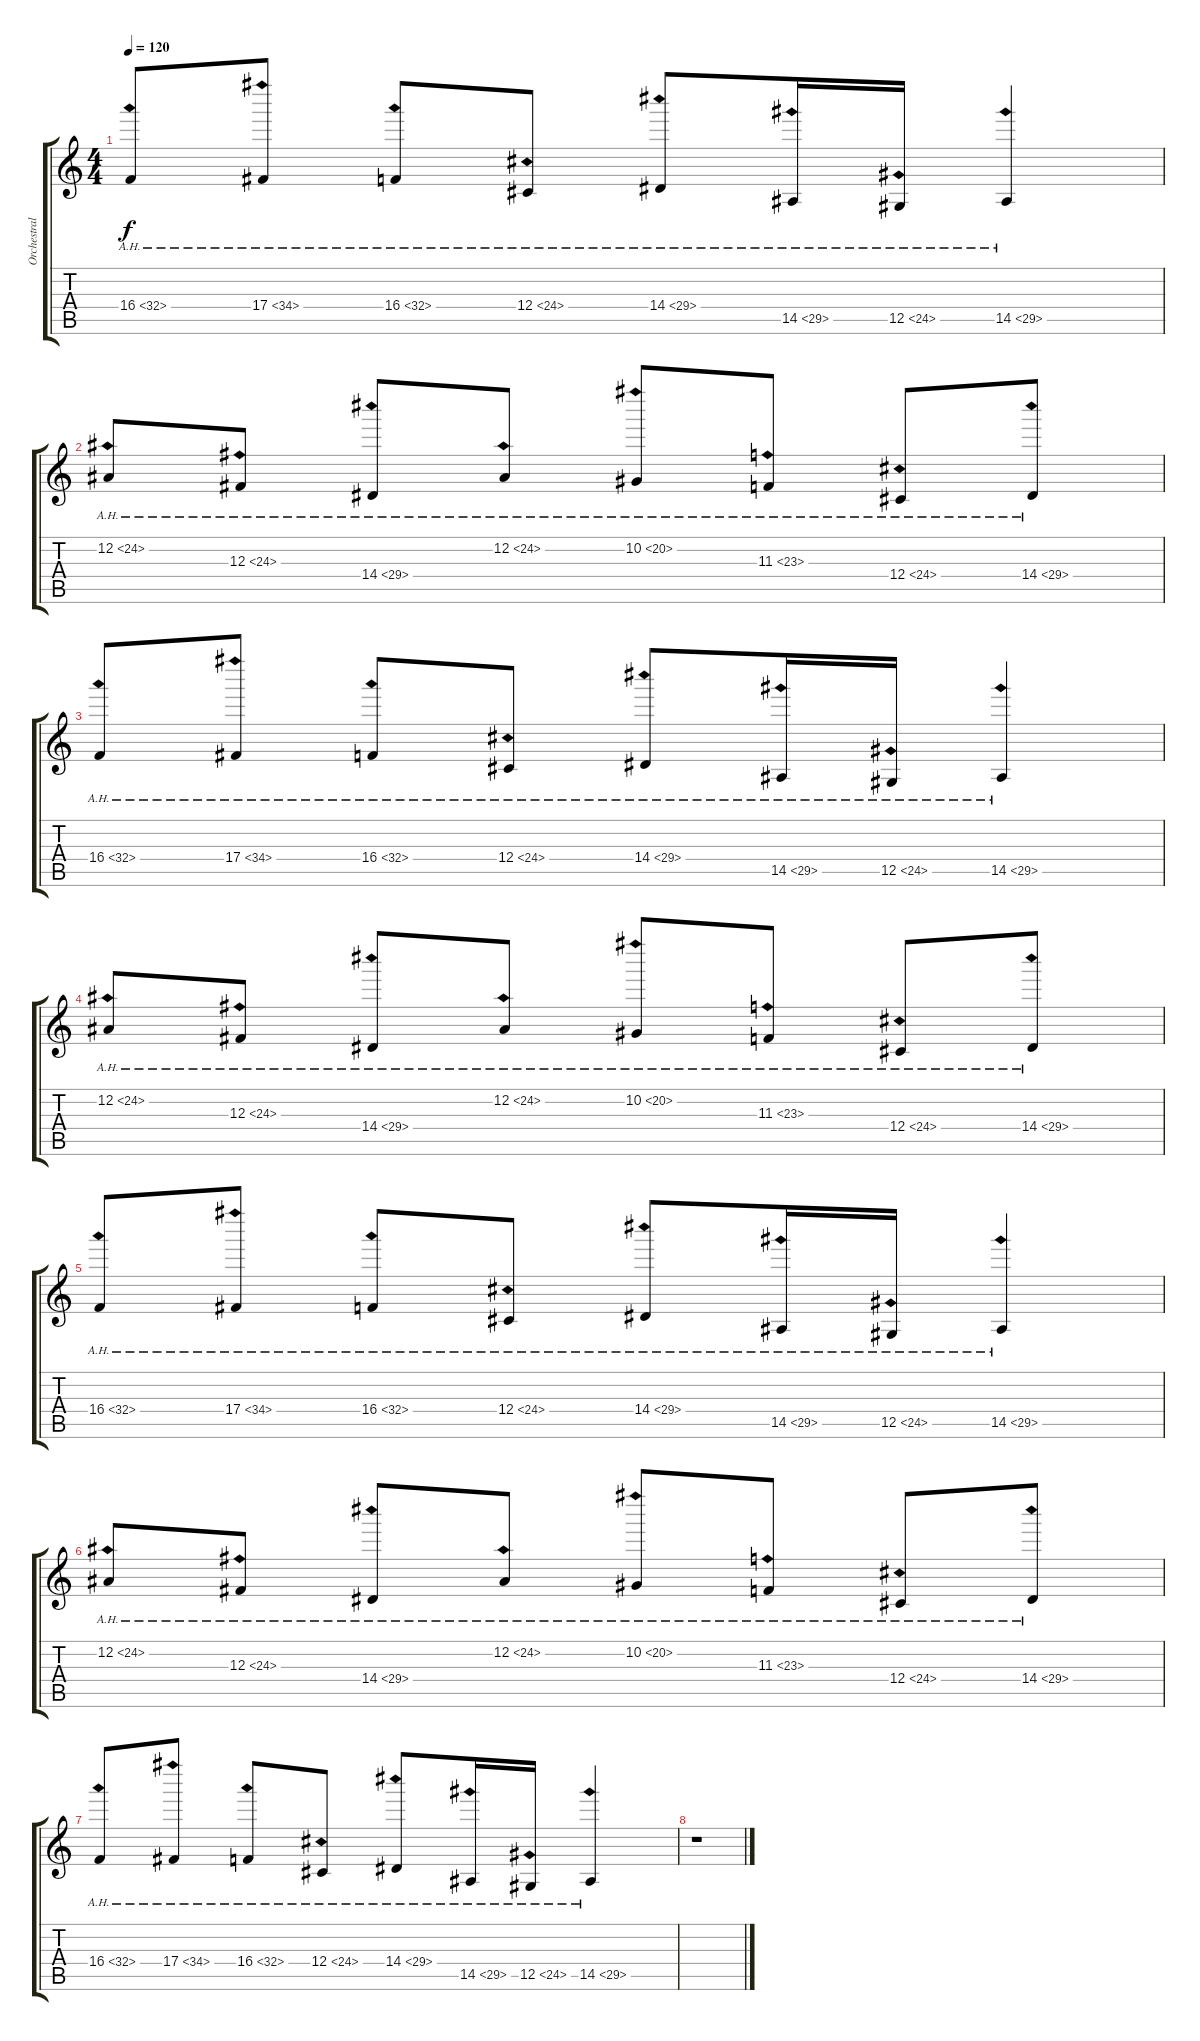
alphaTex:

\track ("Orchestral Harp" "Orchestral") {instrument orchestralharp}
\staff {score tabs}
\tuning (Eb4 Bb3 Gb3 Db3 Ab2 Eb2) {hide}
\ts (4 4)
\tempo 120
\clef g2
\ks c
16.4{ah 16}.8{dy f} 17.4{ah 17}.8 16.4{ah 16}.8 12.4{ah 12}.8 14.4{ah 15}.8 14.5{ah 15}.16 12.5{ah 12}.16 14.5{ah 15}.4 |
12.2{ah 12}.8 12.3{ah 12}.8 14.4{ah 15}.8 12.2{ah 12}.8 10.2{ah 10}.8 11.3{ah 12}.8 12.4{ah 12}.8 14.4{ah 15}.8 |
16.4{ah 16}.8 17.4{ah 17}.8 16.4{ah 16}.8 12.4{ah 12}.8 14.4{ah 15}.8 14.5{ah 15}.16 12.5{ah 12}.16 14.5{ah 15}.4 |
12.2{ah 12}.8 12.3{ah 12}.8 14.4{ah 15}.8 12.2{ah 12}.8 10.2{ah 10}.8 11.3{ah 12}.8 12.4{ah 12}.8 14.4{ah 15}.8 |
16.4{ah 16}.8 17.4{ah 17}.8 16.4{ah 16}.8 12.4{ah 12}.8 14.4{ah 15}.8 14.5{ah 15}.16 12.5{ah 12}.16 14.5{ah 15}.4 |
12.2{ah 12}.8 12.3{ah 12}.8 14.4{ah 15}.8 12.2{ah 12}.8 10.2{ah 10}.8 11.3{ah 12}.8 12.4{ah 12}.8 14.4{ah 15}.8 |
16.4{ah 16}.8 17.4{ah 17}.8 16.4{ah 16}.8 12.4{ah 12}.8 14.4{ah 15}.8 14.5{ah 15}.16 12.5{ah 12}.16 14.5{ah 15}.4 |
r.1
